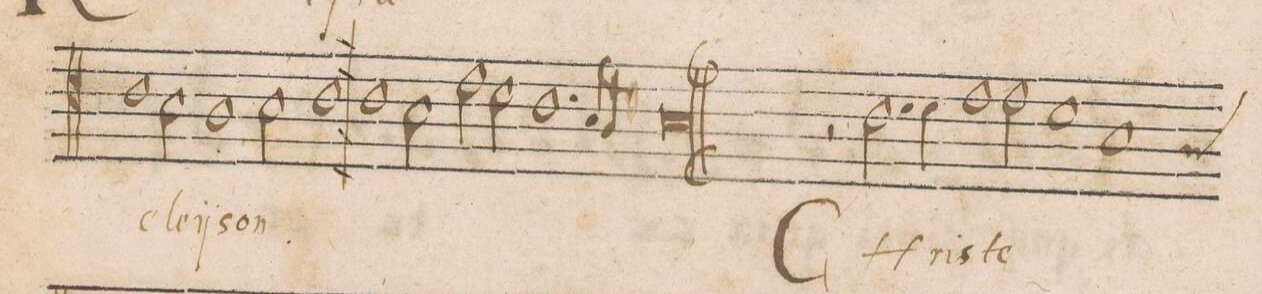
**kern	**text
*I"ALTVS	*
*clefC4	*
*k[]	*
*met(C|)	*
*M2/1	*
1c	.
2B\	e-
=8-	=8-
1A	-leÿ-
2B\	-son.
1c\	.
=9-	=9-
1c	.
2B\	.
=10-	=10-
2e\	.
2d\	.
1.c	.
=11-	=11-
4B/	.
4A/	.
1B	.
=12||-	=12||-
2r	.
2.c\	CHri-
4d\	.
1e\	-ste
=13-	=13-
2e\	.
1d	.
=14-	=14-
*custos:A	*
1B	.
*-	*-
